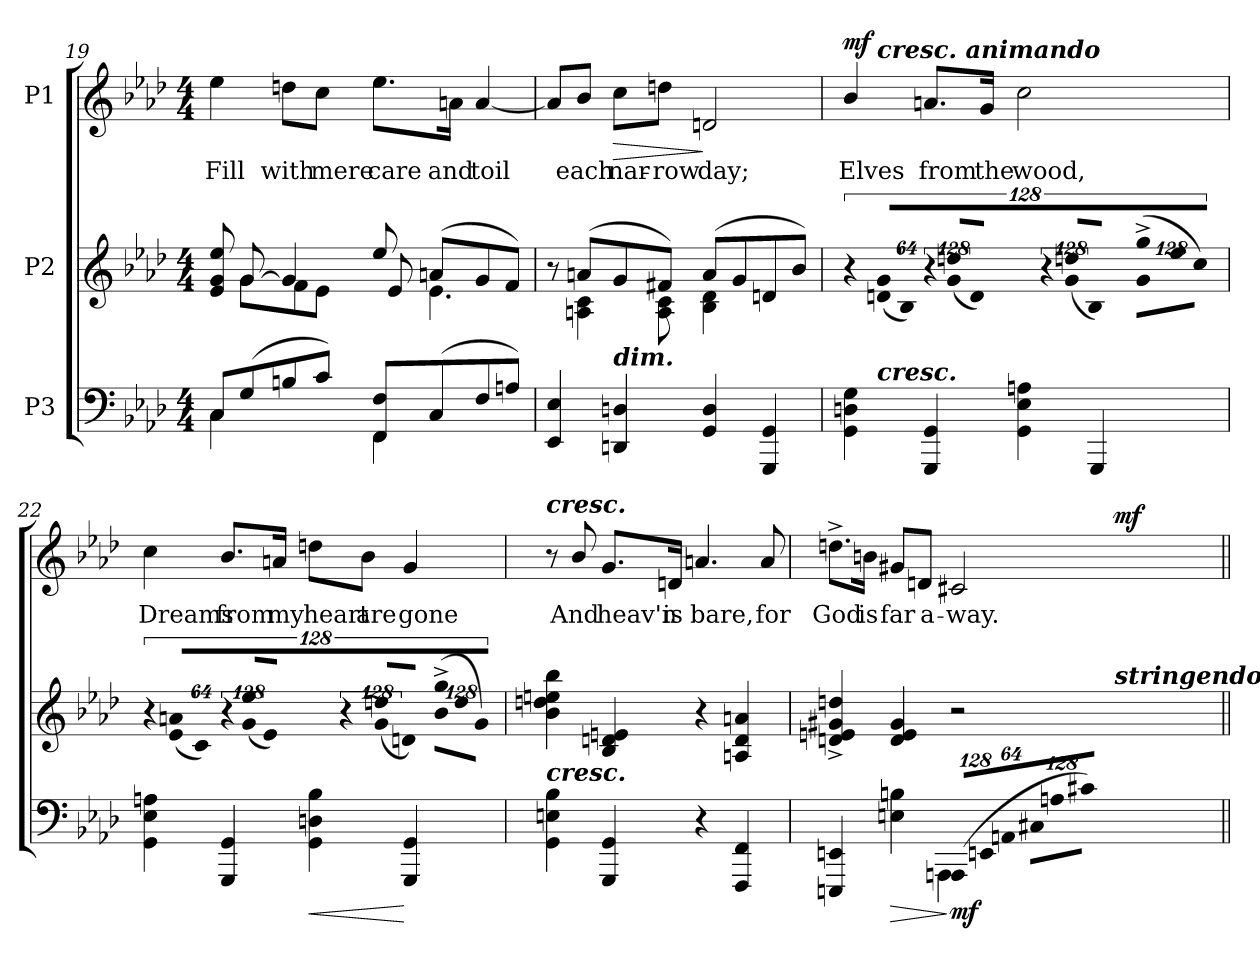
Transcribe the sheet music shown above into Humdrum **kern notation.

**kern	**dynam	**kern	**kern	**text	**dynam
*part3	*part3	*part2	*part1	*part1	*part1
*staff3	*staff3	*staff2	*staff1	*staff1	*staff1
*I"P3	*	*I"P2	*I"P1	*	*
*clefF4	*	*clefG2	*clefG2	*	*
*k[b-e-a-d-]	*	*k[b-e-a-d-]	*k[b-e-a-d-]	*	*
*A-:	*	*A-:	*A-:	*	*
*M4/4	*	*M4/4	*M4/4	*	*
=19	=19	=19	=19	=19	=19
*^	*	*^	*	*	*
!	!	!	!	!	!	!LO:LY:b:color=#000000	!
8Ci/L	4Ci\	.	8e-i/ 8gi 8ee-i	8ryy	4ee-i\	Fill	.
(8Gi/	.	.	[8gi/	8gi\L	.	.	.
!	!	!	!	!	!	!LO:LY:b:color=#000000	!
8Bni/	4ryy	.	4gi/]	8fi\	8ddni\L	with	.
!	!	!	!	!	!	!LO:LY:b:color=#000000	!
8ci/J)	.	.	.	8e-i\J	8cci\J	mere	.
!	!	!	!	!	!	!LO:LY:b:color=#000000	!
8FFi/ 8FiL	4FFi\	.	8ee-i/	8e-i/	8.ee-i\L	care	.
(8Ci/	.	.	(8ani/L	4.e-i\	.	.	.
!	!	!	!	!	!	!LO:LY:b:color=#000000	!
.	.	.	.	.	16ani\Jk	and	.
!	!	!	!	!	!	!LO:LY:b:color=#000000	!
8Fi/	4ryy	.	8gi/	.	[4ai/	toil	.
8Ani/J)	.	.	8fi/J)	.	.	.	.
*v	*v	*	*	*	*	*	*
=20	=20	=20	=20	=20	=20	=20
4EE-i/ 4E-i	.	8r	8ryy	8ai/L]	.	.
!	!	!	!	!	!LO:LY:b:color=#000000	!
.	.	(8ani/L	4Ani\ 4ci	8b-i/J	each	.
!LO:TX:a:Bi:t=dim.	!	!	!	!	!	!
!	!	!	!	!	!LO:LY:b:color=#000000	!LO:HP:b
4DDni/ 4Dni	.	8gi/	.	8cci\L	nar-	>
!	!	!	!	!	!LO:LY:b:color=#000000	!
.	.	8f#Xi/J)	8Ai\ 8ci	8ddni\J	-row	.
!	!	!	!	!	!LO:LY:b:color=#000000	!
4GGi/ 4Di	.	(8ai/L	4B-i\ 4d-i	2dni/	day;	]
.	.	8gi/	.	.	.	.
4GGGi/ 4GGi	.	8dni/	4ryy	.	.	.
.	.	8b-i/J)	.	.	.	.
*	*	*v	*v	*	*	*
!!LO:LB:g=z
=21	=21	=21	=21	=21	=21
!	!	!LO:N:vis=8	!	!	!
!	!	!	!	!LO:LY:b:color=#000000	!
*^	*	*	*^	*	*
4GGi\ 4Dni 4Gi	16ryy	.	1024%85r	4b-i/	16ryy	Elves	mf
.	64ryy	.	.	.	64ryy	.	.
.	256ryy	.	.	.	256ryy	.	.
.	1024ryy	.	.	.	1024ryy	.	.
!	!	!	!	!	!LO:TX:a:Bi:t=cresc.  animando	!	!
!	!LO:TX:a:Bi:t=cresc.	!	!	!	!	!	!
!	!	!	!LO:N:vis=8	!	!	!	!
.	2ryy	.	(1024%85dni/ 1024%85giL	.	2ryy	.	.
!	!	!	!LO:N:vis=8	!	!	!	!
.	.	.	512%43B-i/J)	.	.	.	.
!	!	!	!LO:N:vis=8	!	!	!	!
!	!	!	!	!	!	!LO:LY:b:color=#000000	!
4GGGi/ 4GGi	.	.	1024%85r	8.ani/L	.	from	.
!	!	!	!LO:N:vis=8	!	!	!	!
.	.	.	(1024%85gi/ 1024%85ddniL	.	.	.	.
!	!	!	!LO:N:vis=8	!	!	!	!
.	.	.	512%43di/J)	.	.	.	.
!	!	!	!	!	!	!LO:LY:b:color=#000000	!
.	.	.	.	16gi/Jk	.	the	.
!	!	!	!LO:N:vis=8	!	!	!	!
!	!	!	!	!	!	!LO:LY:b:color=#000000	!
4GGi\ 4E-i 4Ani	.	.	1024%85r	2cci\	.	wood,	.
!	!	!	!LO:N:vis=8	!	!	!	!
.	4ryy	.	(1024%85gi/ 1024%85ddniL	.	4ryy	.	.
!	!	!	!LO:N:vis=8	!	!	!	!
.	.	.	512%43B-i/J)	.	.	.	.
*	*	*	*Xbrackettup	*	*	*	*
!	!	!	!LO:N:vis=8	!	!	!	!
4GGGi/	.	.	(1024%85gi\^ 1024%85ggi^L	.	.	.	.
!	!	!	!LO:N:vis=8	!	!	!	!
.	8ryy	.	1024%85ee-i\	.	8ryy	.	.
!	!	!	!LO:N:vis=8	!	!	!	!
.	.	.	512%43cci\J)	.	.	.	.
.	32ryy	.	.	.	32ryy	.	.
.	128ryy	.	.	.	128ryy	.	.
.	512.ryy	.	.	.	512.ryy	.	.
*v	*v	*	*	*v	*v	*	*
=22	=22	=22	=22	=22	=22
*	*	*brackettup	*	*	*
*^	*	*	*^	*	*
!	!	!	!LO:N:vis=8	!	!	!	!
*v	*v	*	*	*v	*v	*	*
*^	*	*	*^	*	*
!	!	!	!	!	!	!LO:LY:b:color=#000000	!
*v	*v	*	*	*v	*v	*	*
4GGi\ 4E-i 4Ani	.	1024%85r	4cci\	Dreams	.
!	!	!LO:N:vis=8	!	!	!
.	.	(1024%85e-i/ 1024%85aniL	.	.	.
!	!	!LO:N:vis=8	!	!	!
.	.	512%43ci/J)	.	.	.
!	!	!LO:N:vis=8	!	!	!
!	!	!	!	!LO:LY:b:color=#000000	!
4GGGi/ 4GGi	.	1024%85r	8.b-i/L	from	.
!	!	!LO:N:vis=8	!	!	!
.	.	(1024%85gi/ 1024%85ee-iL	.	.	.
!	!	!LO:N:vis=8	!	!	!
.	.	512%43e-i/J)	.	.	.
!	!	!	!	!LO:LY:b:color=#000000	!
.	.	.	16ani/Jk	my	.
!	!LO:HP:b	!LO:N:vis=8	!	!	!
!	!	!	!	!LO:LY:b:color=#000000	!
4GGi\ 4Dni 4B-i	<	1024%85r	8ddni\L	heart	.
!	!	!LO:N:vis=8	!	!	!
.	.	(1024%85gi/ 1024%85ddniL	.	.	.
!	!	!	!	!LO:LY:b:color=#000000	!
.	.	.	8b-i\J	are	.
!	!	!LO:N:vis=8	!	!	!
.	.	512%43dni/J)	.	.	.
*	*	*Xbrackettup	*	*	*
!	!	!LO:N:vis=8	!	!	!
!	!	!	!	!LO:LY:b:color=#000000	!
4GGGi/ 4GGi	[	(1024%85b-i\^ 1024%85ggi^L	4gi/	gone	.
!	!	!LO:N:vis=8	!	!	!
.	.	1024%85ddi\	.	.	.
!	!	!LO:N:vis=8	!	!	!
.	.	512%43gi\J)	.	.	.
=23	=23	=23	=23	=23	=23
!	!	!	!LO:TX:a:Bi:t=cresc.	!	!
!LO:TX:a:Bi:t=cresc.	!	!	!	!	!
4GGi\ 4Eni 4B-i	.	4b-i\ 4ddni 4eeni 4bb-i	8r	.	.
!	!	!	!	!LO:LY:b:color=#000000	!
.	.	.	8b-i/	And	.
!	!	!	!	!LO:LY:b:color=#000000	!
4GGGi/ 4GGi	.	4B-i/ 4dni 4eni	8.gi/L	heav'n	.
!	!	!	!	!LO:LY:b:color=#000000	!
.	.	.	16dni/Jk	is	.
!	!	!	!	!LO:LY:b:color=#000000	!
4r	.	4r	4.ani/	bare,	.
4FFFi/ 4FFi	.	4Ani/ 4di 4ani	.	.	.
!	!	!	!	!LO:LY:b:color=#000000	!
.	.	.	8ai/	for	.
!!LO:PB:g=z
=24	=24	=24	=24	=24	=24
*^	*	*	*	*	*
!	!	!	!	!	!LO:LY:b:color=#000000	!
*	*	*	*^	*^	*	*
4EEEni/ 4EEni	2ryy	.	4dni/^ 4eni^ 4g#Xi^ 4ddni^	2ryy	8.ddn^i\L	2ryy	God	.
!	!	!	!	!	!	!	!LO:LY:b:color=#000000	!
.	.	.	.	.	16bni\Jk	.	is	.
!	!	!LO:HP:b	!	!	!	!	!	!
!	!	!	!	!	!	!	!LO:LY:b:color=#000000	!
4Eni\ 4Bni	.	>	4di/ 4ei 4g#i	.	8g#Xi/L	.	far	.
!	!	!	!	!	!	!	!LO:LY:b:color=#000000	!
.	.	.	.	.	8dni/J	.	a-	.
*Xbrackettup	*	*	*	*	*	*	*	*
!LO:N:vis=8	!	!	!	!	!	!	!	!
!	!	!	!	!	!	!	!LO:LY:b:color=#000000	!
(1024%85AAAni/L	4AAAi\	] mf	2r	4ryy	2c#Xi/	4ryy	-way.	.
!LO:N:vis=8	!	!	!	!	!	!	!	!
1024%85EEni/	.	.	.	.	.	.	.	.
!LO:N:vis=8	!	!	!	!	!	!	!	!
512%43AAni/J	.	.	.	.	.	.	.	.
*brackettup	*	*	*	*	*	*	*	*
!LO:N:vis=8	!	!	!	!	!	!	!	!
1024%85C#Xi\L	4ryy	.	.	8ryy	.	8ryy	.	.
!LO:N:vis=8	!	!	!	!	!	!	!	!
1024%85Ani\	.	.	.	.	.	.	.	.
.	.	.	.	16ryy	.	16ryy	.	.
!LO:N:vis=8	!	!	!	!	!	!	!	!
512%43c#Xi\J)	.	.	.	.	.	.	.	.
.	.	.	.	32ryy	.	32ryy	.	.
.	.	.	.	64ryy	.	64ryy	.	.
.	.	.	.	128...ryy	.	128...ryy	.	.
!	!	!	!	!LO:TX:a:Bi:t=stringendo	!	!	!	!
.	.	.	.	1024ryy	.	1024ryy	.	mf
*v	*v	*	*	*	*v	*v	*	*
*	*	*v	*v	*	*	*
=||	=||	=||	=||	=||	=||
*-	*-	*-	*-	*-	*-
